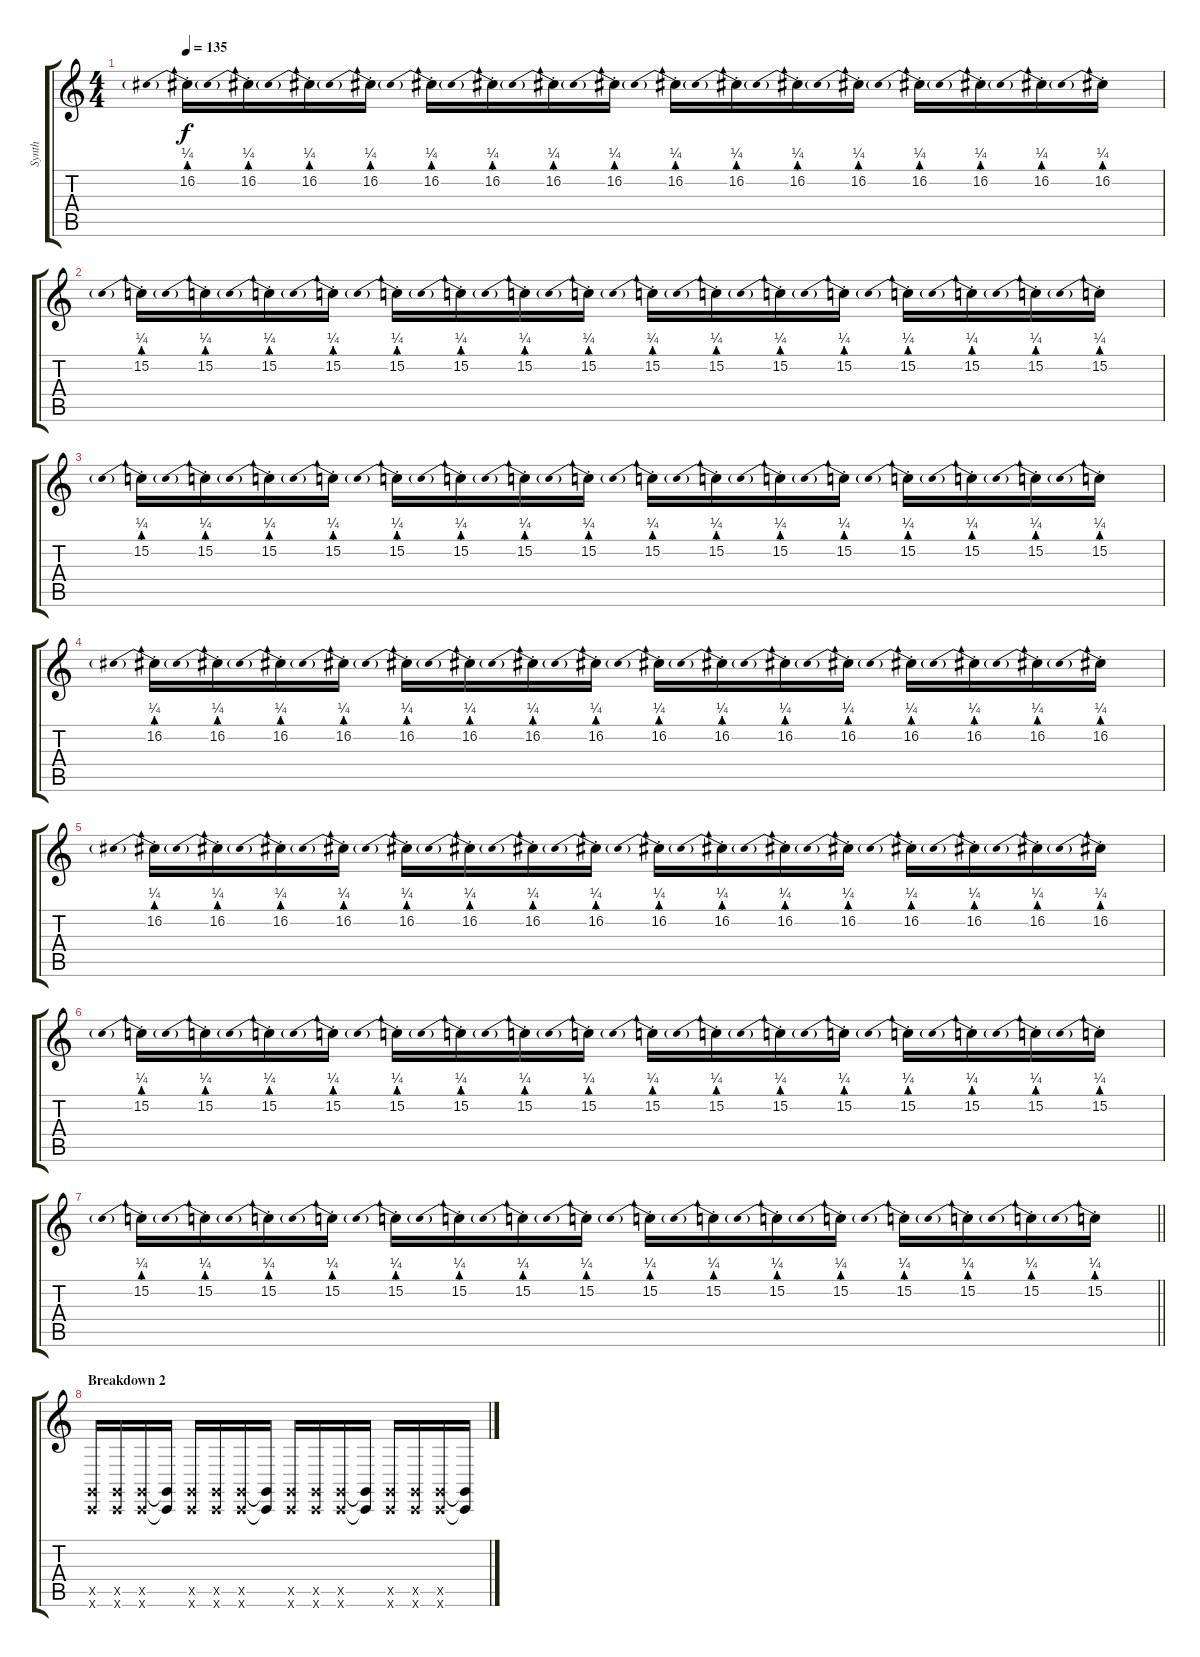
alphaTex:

\track ("Synth" "Synth") {instrument fx7echoes}
\staff {score tabs}
\tuning (D4 A3 F3 C3 G2 C2) {hide}
\ts (4 4)
\tempo 135
\clef g2
\ks c
16.2{be (prebend 0 1 60 1) st}.16{dy f} 16.2{be (prebend 0 1 60 1) st}.16 16.2{be (prebend 0 1 60 1) st}.16 16.2{be (prebend 0 1 60 1) st}.16 16.2{be (prebend 0 1 60 1) st}.16 16.2{be (prebend 0 1 60 1) st}.16 16.2{be (prebend 0 1 60 1) st}.16 16.2{be (prebend 0 1 60 1) st}.16 16.2{be (prebend 0 1 60 1) st}.16 16.2{be (prebend 0 1 60 1) st}.16 16.2{be (prebend 0 1 60 1) st}.16 16.2{be (prebend 0 1 60 1) st}.16 16.2{be (prebend 0 1 60 1) st}.16 16.2{be (prebend 0 1 60 1) st}.16 16.2{be (prebend 0 1 60 1) st}.16 16.2{be (prebend 0 1 60 1) st}.16 |
15.2{be (prebend 0 1 60 1) st}.16 15.2{be (prebend 0 1 60 1) st}.16 15.2{be (prebend 0 1 60 1) st}.16 15.2{be (prebend 0 1 60 1) st}.16 15.2{be (prebend 0 1 60 1) st}.16 15.2{be (prebend 0 1 60 1) st}.16 15.2{be (prebend 0 1 60 1) st}.16 15.2{be (prebend 0 1 60 1) st}.16 15.2{be (prebend 0 1 60 1) st}.16 15.2{be (prebend 0 1 60 1) st}.16 15.2{be (prebend 0 1 60 1) st}.16 15.2{be (prebend 0 1 60 1) st}.16 15.2{be (prebend 0 1 60 1) st}.16 15.2{be (prebend 0 1 60 1) st}.16 15.2{be (prebend 0 1 60 1) st}.16 15.2{be (prebend 0 1 60 1) st}.16 |
15.2{be (prebend 0 1 60 1) st}.16 15.2{be (prebend 0 1 60 1) st}.16 15.2{be (prebend 0 1 60 1) st}.16 15.2{be (prebend 0 1 60 1) st}.16 15.2{be (prebend 0 1 60 1) st}.16 15.2{be (prebend 0 1 60 1) st}.16 15.2{be (prebend 0 1 60 1) st}.16 15.2{be (prebend 0 1 60 1) st}.16 15.2{be (prebend 0 1 60 1) st}.16 15.2{be (prebend 0 1 60 1) st}.16 15.2{be (prebend 0 1 60 1) st}.16 15.2{be (prebend 0 1 60 1) st}.16 15.2{be (prebend 0 1 60 1) st}.16 15.2{be (prebend 0 1 60 1) st}.16 15.2{be (prebend 0 1 60 1) st}.16 15.2{be (prebend 0 1 60 1) st}.16 |
16.2{be (prebend 0 1 60 1) st}.16 16.2{be (prebend 0 1 60 1) st}.16 16.2{be (prebend 0 1 60 1) st}.16 16.2{be (prebend 0 1 60 1) st}.16 16.2{be (prebend 0 1 60 1) st}.16 16.2{be (prebend 0 1 60 1) st}.16 16.2{be (prebend 0 1 60 1) st}.16 16.2{be (prebend 0 1 60 1) st}.16 16.2{be (prebend 0 1 60 1) st}.16 16.2{be (prebend 0 1 60 1) st}.16 16.2{be (prebend 0 1 60 1) st}.16 16.2{be (prebend 0 1 60 1) st}.16 16.2{be (prebend 0 1 60 1) st}.16 16.2{be (prebend 0 1 60 1) st}.16 16.2{be (prebend 0 1 60 1) st}.16 16.2{be (prebend 0 1 60 1) st}.16 |
16.2{be (prebend 0 1 60 1) st}.16 16.2{be (prebend 0 1 60 1) st}.16 16.2{be (prebend 0 1 60 1) st}.16 16.2{be (prebend 0 1 60 1) st}.16 16.2{be (prebend 0 1 60 1) st}.16 16.2{be (prebend 0 1 60 1) st}.16 16.2{be (prebend 0 1 60 1) st}.16 16.2{be (prebend 0 1 60 1) st}.16 16.2{be (prebend 0 1 60 1) st}.16 16.2{be (prebend 0 1 60 1) st}.16 16.2{be (prebend 0 1 60 1) st}.16 16.2{be (prebend 0 1 60 1) st}.16 16.2{be (prebend 0 1 60 1) st}.16 16.2{be (prebend 0 1 60 1) st}.16 16.2{be (prebend 0 1 60 1) st}.16 16.2{be (prebend 0 1 60 1) st}.16 |
15.2{be (prebend 0 1 60 1) st}.16 15.2{be (prebend 0 1 60 1) st}.16 15.2{be (prebend 0 1 60 1) st}.16 15.2{be (prebend 0 1 60 1) st}.16 15.2{be (prebend 0 1 60 1) st}.16 15.2{be (prebend 0 1 60 1) st}.16 15.2{be (prebend 0 1 60 1) st}.16 15.2{be (prebend 0 1 60 1) st}.16 15.2{be (prebend 0 1 60 1) st}.16 15.2{be (prebend 0 1 60 1) st}.16 15.2{be (prebend 0 1 60 1) st}.16 15.2{be (prebend 0 1 60 1) st}.16 15.2{be (prebend 0 1 60 1) st}.16 15.2{be (prebend 0 1 60 1) st}.16 15.2{be (prebend 0 1 60 1) st}.16 15.2{be (prebend 0 1 60 1) st}.16 |
\barLineRight lightlight
15.2{be (prebend 0 1 60 1) st}.16 15.2{be (prebend 0 1 60 1) st}.16 15.2{be (prebend 0 1 60 1) st}.16 15.2{be (prebend 0 1 60 1) st}.16 15.2{be (prebend 0 1 60 1) st}.16 15.2{be (prebend 0 1 60 1) st}.16 15.2{be (prebend 0 1 60 1) st}.16 15.2{be (prebend 0 1 60 1) st}.16 15.2{be (prebend 0 1 60 1) st}.16 15.2{be (prebend 0 1 60 1) st}.16 15.2{be (prebend 0 1 60 1) st}.16 15.2{be (prebend 0 1 60 1) st}.16 15.2{be (prebend 0 1 60 1) st}.16 15.2{be (prebend 0 1 60 1) st}.16 15.2{be (prebend 0 1 60 1) st}.16 15.2{be (prebend 0 1 60 1) st}.16 |
\section ("" "Breakdown 2")
(0.5{x} 0.6{x}).16{instrument gunshot} (0.5{x} 0.6{x}).16 (0.5{x} 0.6{x}).16 (0.5{t} 0.6{t}).16 (0.5{x} 0.6{x}).16 (0.5{x} 0.6{x}).16 (0.5{x} 0.6{x}).16 (0.5{t} 0.6{t}).16 (0.5{x} 0.6{x}).16 (0.5{x} 0.6{x}).16 (0.5{x} 0.6{x}).16 (0.5{t} 0.6{t}).16 (0.5{x} 0.6{x}).16 (0.5{x} 0.6{x}).16 (0.5{x} 0.6{x}).16 (0.5{t} 0.6{t}).16
